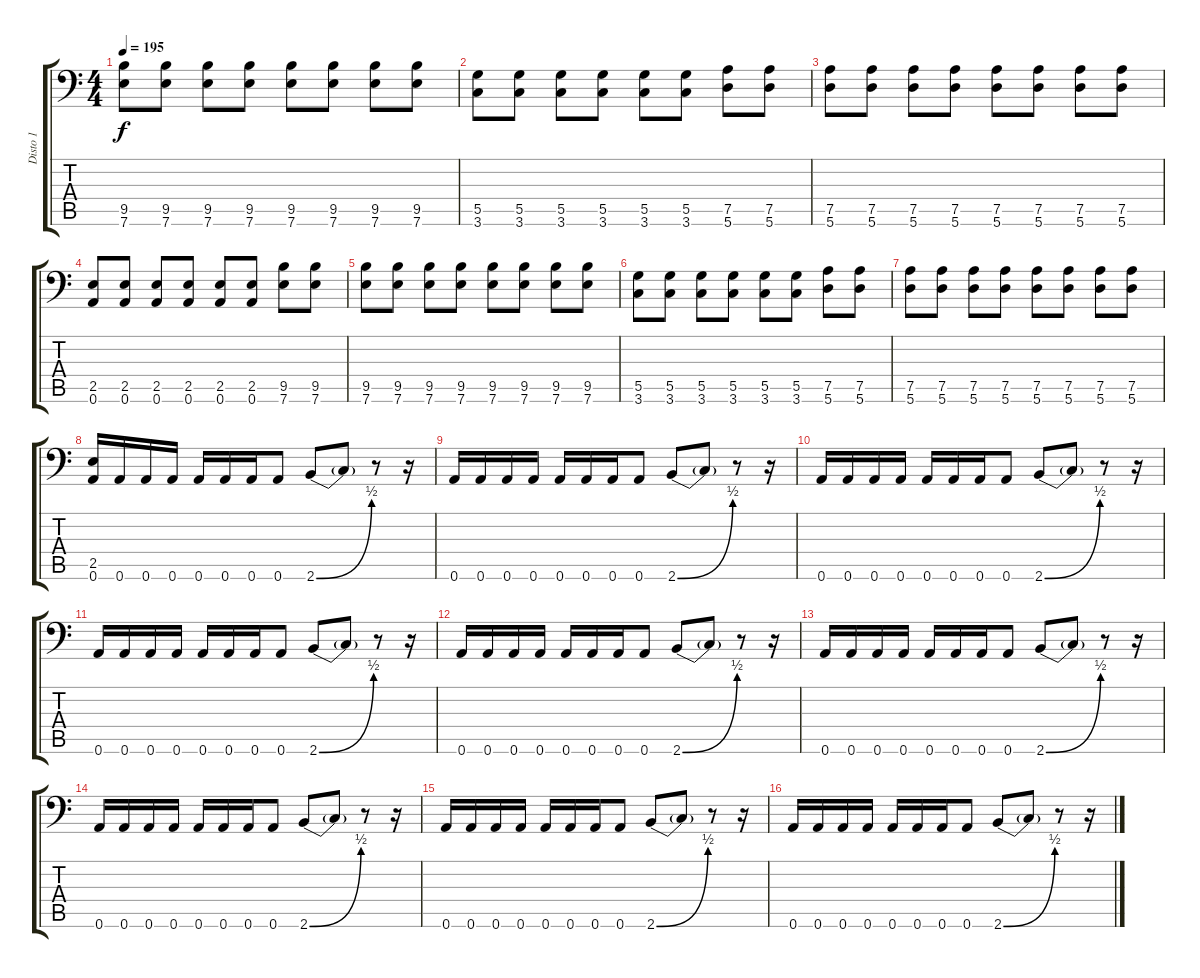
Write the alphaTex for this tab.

\track ("Disto 1" "Disto 1") {instrument distortionguitar}
\staff {score tabs}
\tuning (A3 E3 C3 G2 D2 A1) {hide}
\ts (4 4)
\tempo 195
\clef f4
\ks c
(9.5 7.6).8{dy f} (9.5 7.6).8 (9.5 7.6).8 (9.5 7.6).8 (9.5 7.6).8 (9.5 7.6).8 (9.5 7.6).8 (9.5 7.6).8 |
(5.5 3.6).8 (5.5 3.6).8 (5.5 3.6).8 (5.5 3.6).8 (5.5 3.6).8 (5.5 3.6).8 (7.5 5.6).8 (7.5 5.6).8 |
(7.5 5.6).8 (7.5 5.6).8 (7.5 5.6).8 (7.5 5.6).8 (7.5 5.6).8 (7.5 5.6).8 (7.5 5.6).8 (7.5 5.6).8 |
(2.5 0.6).8 (2.5 0.6).8 (2.5 0.6).8 (2.5 0.6).8 (2.5 0.6).8 (2.5 0.6).8 (9.5 7.6).8 (9.5 7.6).8 |
(9.5 7.6).8 (9.5 7.6).8 (9.5 7.6).8 (9.5 7.6).8 (9.5 7.6).8 (9.5 7.6).8 (9.5 7.6).8 (9.5 7.6).8 |
(5.5 3.6).8 (5.5 3.6).8 (5.5 3.6).8 (5.5 3.6).8 (5.5 3.6).8 (5.5 3.6).8 (7.5 5.6).8 (7.5 5.6).8 |
(7.5 5.6).8 (7.5 5.6).8 (7.5 5.6).8 (7.5 5.6).8 (7.5 5.6).8 (7.5 5.6).8 (7.5 5.6).8 (7.5 5.6).8 |
(2.5 0.6).16 0.6.16 0.6.16 0.6.16 0.6.16 0.6.16 0.6.16 0.6.8 2.6{be (bend 0 0 60 2)}.8 2.6{t}.8 r.8 r.16 |
0.6.16 0.6.16 0.6.16 0.6.16 0.6.16 0.6.16 0.6.16 0.6.8 2.6{be (bend 0 0 60 2)}.8 2.6{t}.8 r.8 r.16 |
0.6.16 0.6.16 0.6.16 0.6.16 0.6.16 0.6.16 0.6.16 0.6.8 2.6{be (bend 0 0 60 2)}.8 2.6{t}.8 r.8 r.16 |
0.6.16 0.6.16 0.6.16 0.6.16 0.6.16 0.6.16 0.6.16 0.6.8 2.6{be (bend 0 0 60 2)}.8 2.6{t}.8 r.8 r.16 |
0.6.16 0.6.16 0.6.16 0.6.16 0.6.16 0.6.16 0.6.16 0.6.8 2.6{be (bend 0 0 60 2)}.8 2.6{t}.8 r.8 r.16 |
0.6.16 0.6.16 0.6.16 0.6.16 0.6.16 0.6.16 0.6.16 0.6.8 2.6{be (bend 0 0 60 2)}.8 2.6{t}.8 r.8 r.16 |
0.6.16 0.6.16 0.6.16 0.6.16 0.6.16 0.6.16 0.6.16 0.6.8 2.6{be (bend 0 0 60 2)}.8 2.6{t}.8 r.8 r.16 |
0.6.16 0.6.16 0.6.16 0.6.16 0.6.16 0.6.16 0.6.16 0.6.8 2.6{be (bend 0 0 60 2)}.8 2.6{t}.8 r.8 r.16 |
0.6.16 0.6.16 0.6.16 0.6.16 0.6.16 0.6.16 0.6.16 0.6.8 2.6{be (bend 0 0 60 2)}.8 2.6{t}.8 r.8 r.16
